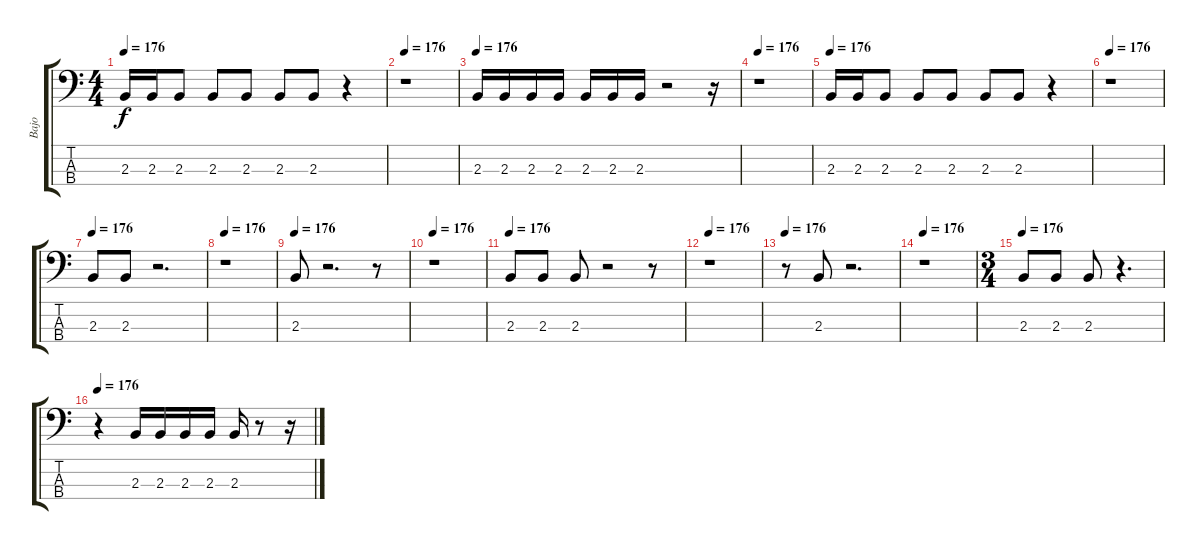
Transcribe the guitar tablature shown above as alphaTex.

\track ("Bajo" "Bajo") {instrument electricbassfinger}
\staff {score tabs}
\tuning (G2 D2 A1 E1) {hide}
\ts (4 4)
\tempo 176
\clef f4
\ks c
2.3.16{dy f} 2.3.16 2.3.8 2.3.8 2.3.8 2.3.8 2.3.8 r.4 |
\tempo 176
r.1 |
\tempo 176
2.3.16 2.3.16 2.3.16 2.3.16 2.3.16 2.3.16 2.3.16 r.2 r.16 |
\tempo 176
r.1 |
\tempo 176
2.3.16 2.3.16 2.3.8 2.3.8 2.3.8 2.3.8 2.3.8 r.4 |
\tempo 176
r.1 |
\tempo 176
2.3.8 2.3.8 r.2{d} |
\tempo 176
r.1 |
\tempo 176
2.3.8 r.2{d} r.8 |
\tempo 176
r.1 |
\tempo 176
2.3.8 2.3.8 2.3.8 r.2 r.8 |
\tempo 176
r.1 |
\tempo 176
r.8 2.3.8 r.2{d} |
\tempo 176
r.1 |
\ts (3 4)
\tempo 176
2.3.8 2.3.8 2.3.8 r.4{d} |
\tempo 176
r.4 2.3.16 2.3.16 2.3.16 2.3.16 2.3.16 r.8 r.16
